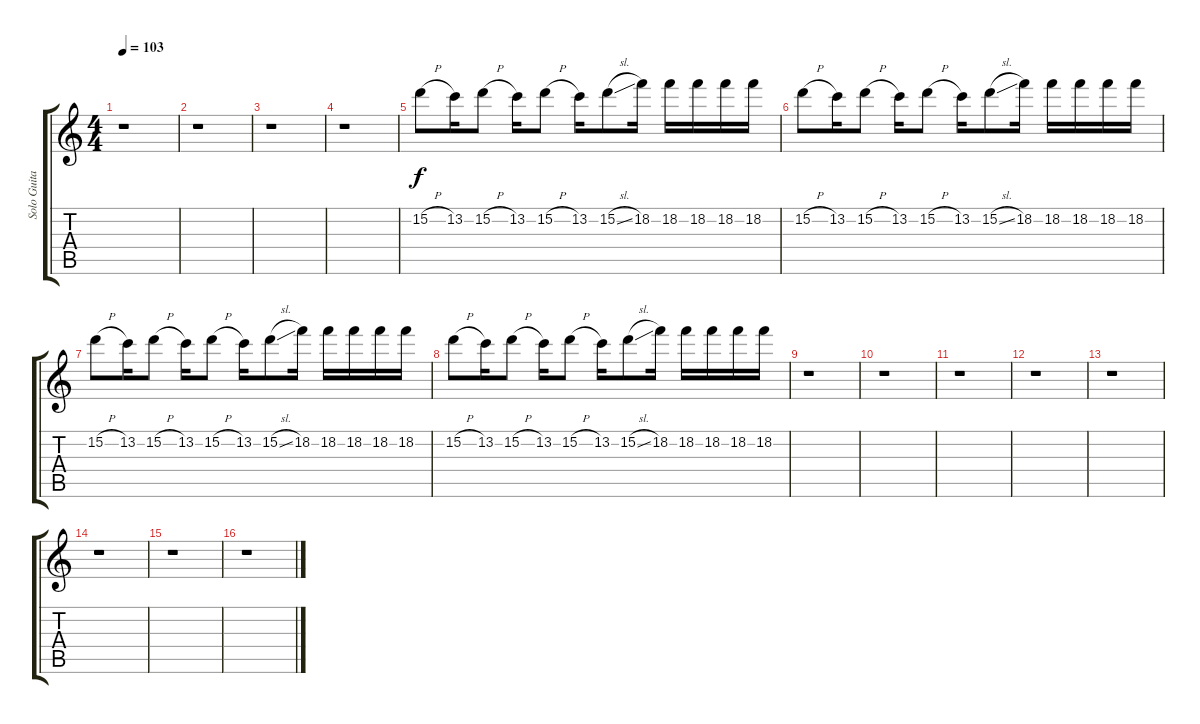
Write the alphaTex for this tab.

\track ("Solo Guitar" "Solo Guita") {instrument overdrivenguitar}
\staff {score tabs}
\tuning (E4 B3 G3 D3 A2 D2) {hide}
\ts (4 4)
\tempo 103
\clef g2
\ks c
r.1{dy f} |
r.1 |
r.1 |
r.1 |
15.2{h}.8 13.2.16 15.2{h}.8 13.2.16 15.2{h}.8 13.2.16 15.2{sl}.8 18.2.16 18.2.16 18.2.16 18.2.16 18.2.16 |
15.2{h}.8 13.2.16 15.2{h}.8 13.2.16 15.2{h}.8 13.2.16 15.2{sl}.8 18.2.16 18.2.16 18.2.16 18.2.16 18.2.16 |
15.2{h}.8 13.2.16 15.2{h}.8 13.2.16 15.2{h}.8 13.2.16 15.2{sl}.8 18.2.16 18.2.16 18.2.16 18.2.16 18.2.16 |
15.2{h}.8 13.2.16 15.2{h}.8 13.2.16 15.2{h}.8 13.2.16 15.2{sl}.8 18.2.16 18.2.16 18.2.16 18.2.16 18.2.16 |
r.1 |
r.1 |
r.1 |
r.1 |
r.1 |
r.1 |
r.1 |
r.1
